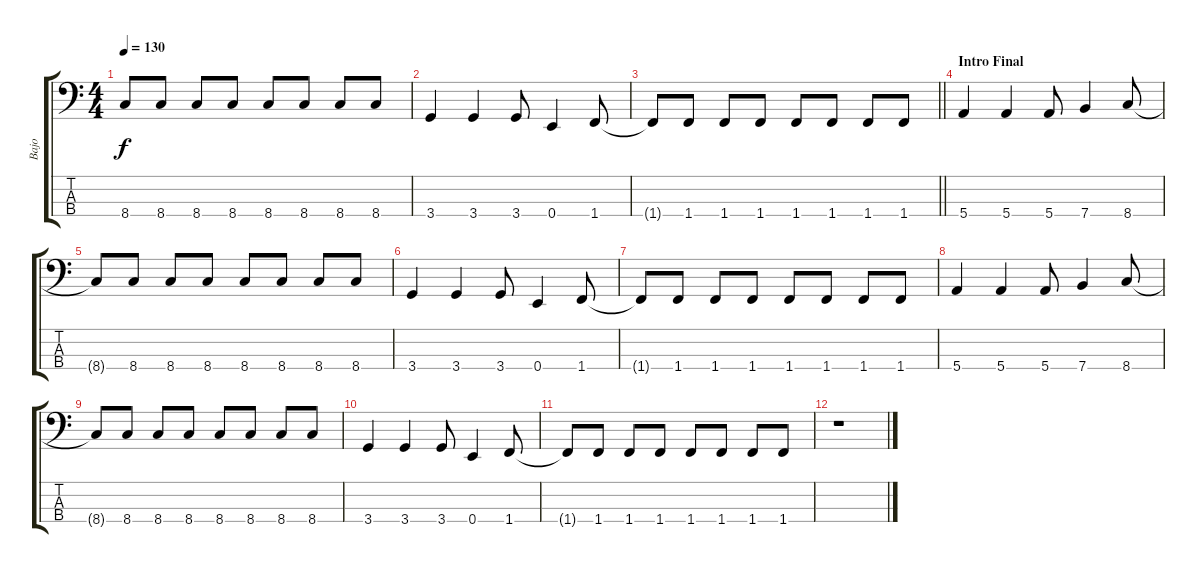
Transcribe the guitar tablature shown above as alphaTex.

\track ("Bajo" "Bajo") {instrument electricbasspick}
\staff {score tabs}
\tuning (G2 D2 A1 E1) {hide}
\ts (4 4)
\tempo 130
\clef f4
\ks c
8.4{t}.8{dy f} 8.4.8 8.4.8 8.4.8 8.4.8 8.4.8 8.4.8 8.4.8 |
3.4.4 3.4.4 3.4.8 0.4.4 1.4.8 |
\barLineRight lightlight
1.4{t}.8 1.4.8 1.4.8 1.4.8 1.4.8 1.4.8 1.4.8 1.4.8 |
\section ("" "Intro Final")
5.4.4 5.4.4 5.4.8 7.4.4 8.4.8 |
8.4{t}.8 8.4.8 8.4.8 8.4.8 8.4.8 8.4.8 8.4.8 8.4.8 |
3.4.4 3.4.4 3.4.8 0.4.4 1.4.8 |
1.4{t}.8 1.4.8 1.4.8 1.4.8 1.4.8 1.4.8 1.4.8 1.4.8 |
5.4.4 5.4.4 5.4.8 7.4.4 8.4.8 |
8.4{t}.8 8.4.8 8.4.8 8.4.8 8.4.8 8.4.8 8.4.8 8.4.8 |
3.4.4 3.4.4 3.4.8 0.4.4 1.4.8 |
1.4{t}.8 1.4.8 1.4.8 1.4.8 1.4.8 1.4.8 1.4.8 1.4.8 |
r.1
